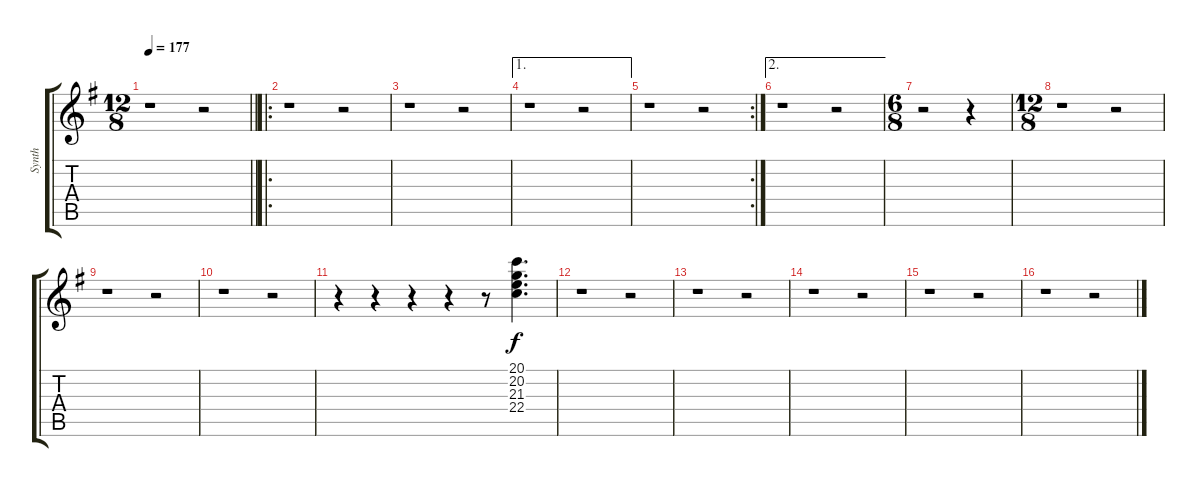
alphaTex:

\track ("Synth" "Synth") {instrument orchestrahit}
\staff {score tabs}
\tuning (E4 B3 G3 D3 A2 E2) {hide}
\ts (12 8)
\tempo 177
\clef g2
\barLineRight lightlight
\ks g
r.1{dy f} r.2 |
\ro
r.1 r.2 |
r.1 r.2 |
\ae 1
r.1 r.2 |
\rc 2
r.1 r.2 |
\ae 2
r.1 r.2 |
\ts (6 8)
r.2 r.4 |
\ts (12 8)
r.1 r.2 |
r.1 r.2 |
r.1 r.2 |
r.4 r.4 r.4 r.4 r.8 (20.1 20.2 21.3 22.4).4{d} |
r.1 r.2 |
r.1 r.2 |
r.1 r.2 |
r.1 r.2 |
r.1 r.2
